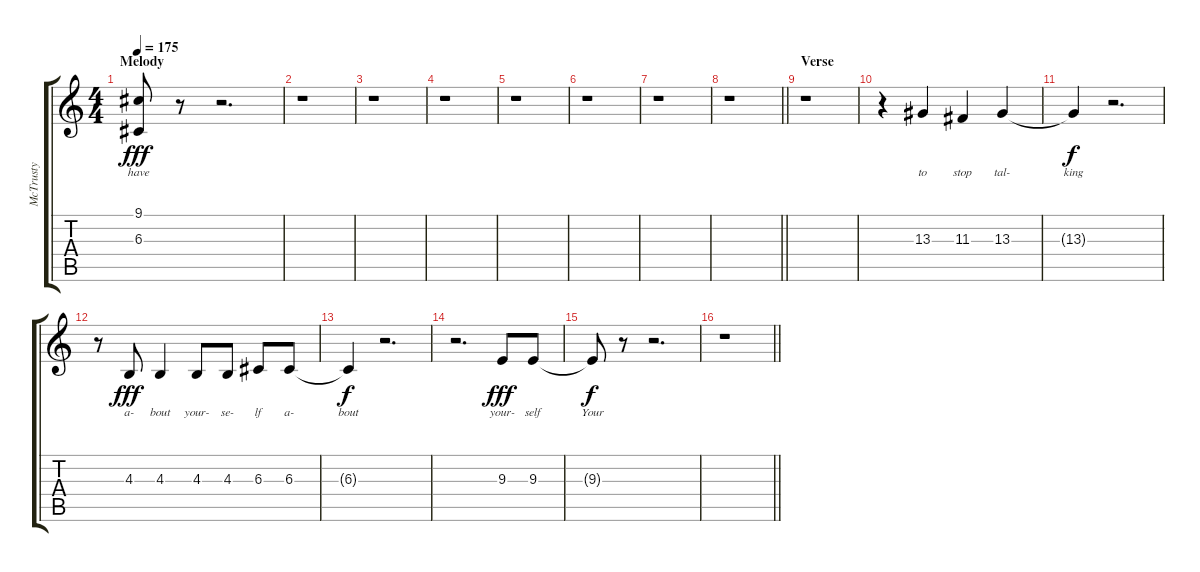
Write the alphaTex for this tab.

\track ("McTrusty" "McTrusty") {instrument harmonica}
\staff {score tabs}
\tuning (E4 B3 G3 D3 A2 D2) {hide}
\ts (4 4)
\section ("" "Melody")
\tempo 175
\clef g2
\ks c
(9.1 6.3).8{lyrics (0 "have") lyrics (1 "") lyrics (2 "") lyrics (3 "") lyrics (4 "") dy fff} r.8 r.2{d} |
r.1 |
r.1 |
r.1 |
r.1 |
r.1 |
r.1 |
\barLineRight lightlight
r.1 |
\section ("" "Verse")
r.1 |
r.4 13.3.4{lyrics (0 "to") lyrics (1 "") lyrics (2 "") lyrics (3 "") lyrics (4 "")} 11.3.4{lyrics (0 "stop") lyrics (1 "") lyrics (2 "") lyrics (3 "") lyrics (4 "")} 13.3.4{lyrics (0 "tal-") lyrics (1 "") lyrics (2 "") lyrics (3 "") lyrics (4 "")} |
13.3{t}.4{lyrics (0 "king") lyrics (1 "") lyrics (2 "") lyrics (3 "") lyrics (4 "") dy f} r.2{d} |
r.8 4.3.8{lyrics (0 "a-") lyrics (1 "") lyrics (2 "") lyrics (3 "") lyrics (4 "") dy fff} 4.3.4{lyrics (0 "bout") lyrics (1 "") lyrics (2 "") lyrics (3 "") lyrics (4 "")} 4.3.8{lyrics (0 "your-") lyrics (1 "") lyrics (2 "") lyrics (3 "") lyrics (4 "")} 4.3.8{lyrics (0 "se-") lyrics (1 "") lyrics (2 "") lyrics (3 "") lyrics (4 "")} 6.3.8{lyrics (0 "lf") lyrics (1 "") lyrics (2 "") lyrics (3 "") lyrics (4 "")} 6.3.8{lyrics (0 "a-") lyrics (1 "") lyrics (2 "") lyrics (3 "") lyrics (4 "")} |
6.3{t}.4{lyrics (0 "bout") lyrics (1 "") lyrics (2 "") lyrics (3 "") lyrics (4 "") dy f} r.2{d} |
r.2{d} 9.3.8{lyrics (0 "your-") lyrics (1 "") lyrics (2 "") lyrics (3 "") lyrics (4 "") dy fff} 9.3.8{lyrics (0 "self") lyrics (1 "") lyrics (2 "") lyrics (3 "") lyrics (4 "")} |
9.3{t}.8{lyrics (0 "Your") lyrics (1 "") lyrics (2 "") lyrics (3 "") lyrics (4 "") dy f} r.8 r.2{d} |
\barLineRight lightlight
r.1
